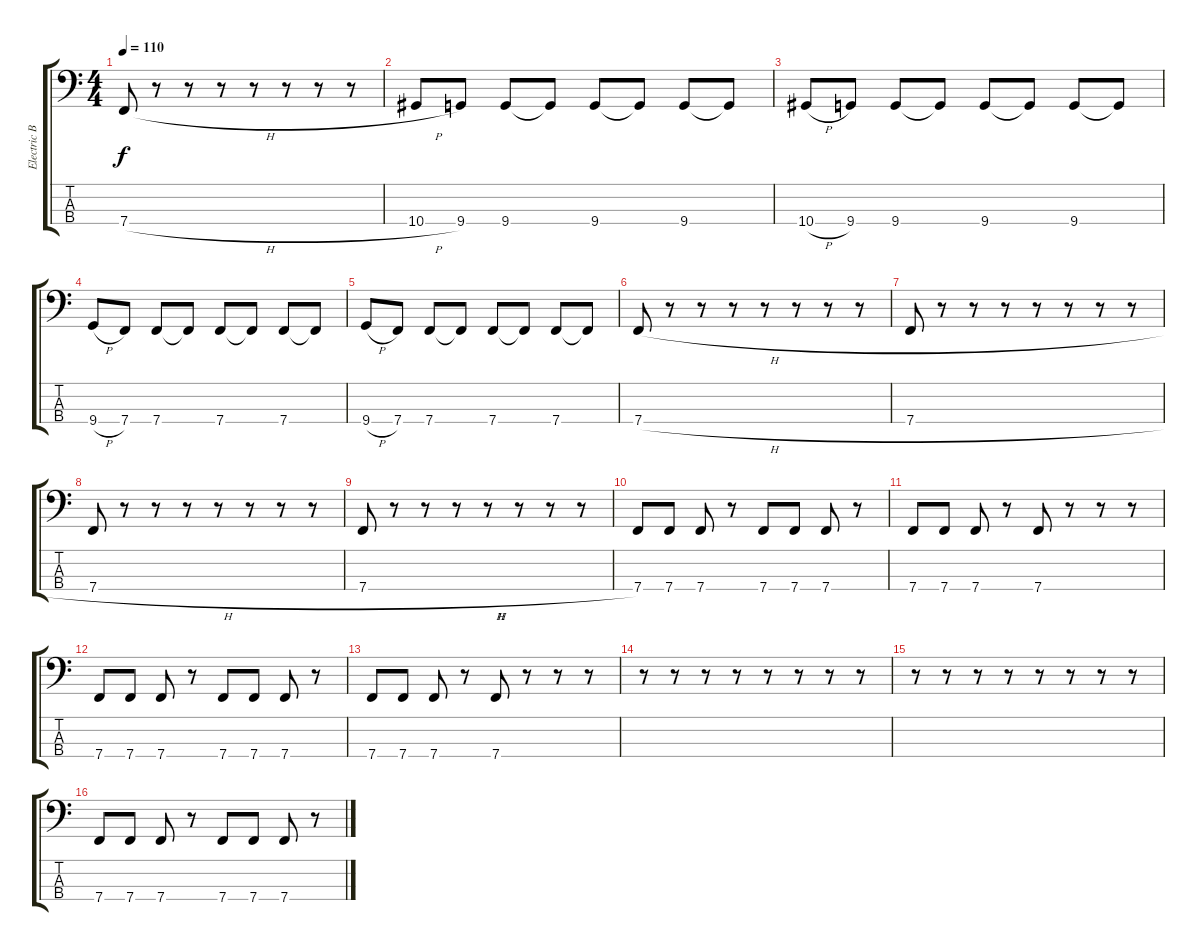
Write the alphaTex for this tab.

\track ("Electric Bass" "Electric B") {instrument electricbassfinger}
\staff {score tabs}
\tuning (Eb2 Bb1 F1 Bb0) {hide}
\ts (4 4)
\tempo 110
\clef f4
\ks c
7.4{h}.8{dy f} r.8 r.8 r.8 r.8 r.8 r.8 r.8 |
10.4{h}.8 9.4.8 9.4.8 9.4{t}.8 9.4.8 9.4{t}.8 9.4.8 9.4{t}.8 |
10.4{h}.8 9.4.8 9.4.8 9.4{t}.8 9.4.8 9.4{t}.8 9.4.8 9.4{t}.8 |
9.4{h}.8 7.4.8 7.4.8 7.4{t}.8 7.4.8 7.4{t}.8 7.4.8 7.4{t}.8 |
9.4{h}.8 7.4.8 7.4.8 7.4{t}.8 7.4.8 7.4{t}.8 7.4.8 7.4{t}.8 |
7.4{h}.8 r.8 r.8 r.8 r.8 r.8 r.8 r.8 |
7.4{h}.8 r.8 r.8 r.8 r.8 r.8 r.8 r.8 |
7.4{h}.8 r.8 r.8 r.8 r.8 r.8 r.8 r.8 |
7.4{h}.8 r.8 r.8 r.8 r.8 r.8 r.8 r.8 |
7.4.8 7.4.8 7.4.8 r.8 7.4.8 7.4.8 7.4.8 r.8 |
7.4.8 7.4.8 7.4.8 r.8 7.4.8 r.8 r.8 r.8 |
7.4.8 7.4.8 7.4.8 r.8 7.4.8 7.4.8 7.4.8 r.8 |
7.4.8 7.4.8 7.4.8 r.8 7.4.8 r.8 r.8 r.8 |
r.8 r.8 r.8 r.8 r.8 r.8 r.8 r.8 |
r.8 r.8 r.8 r.8 r.8 r.8 r.8 r.8 |
7.4.8 7.4.8 7.4.8 r.8 7.4.8 7.4.8 7.4.8 r.8
